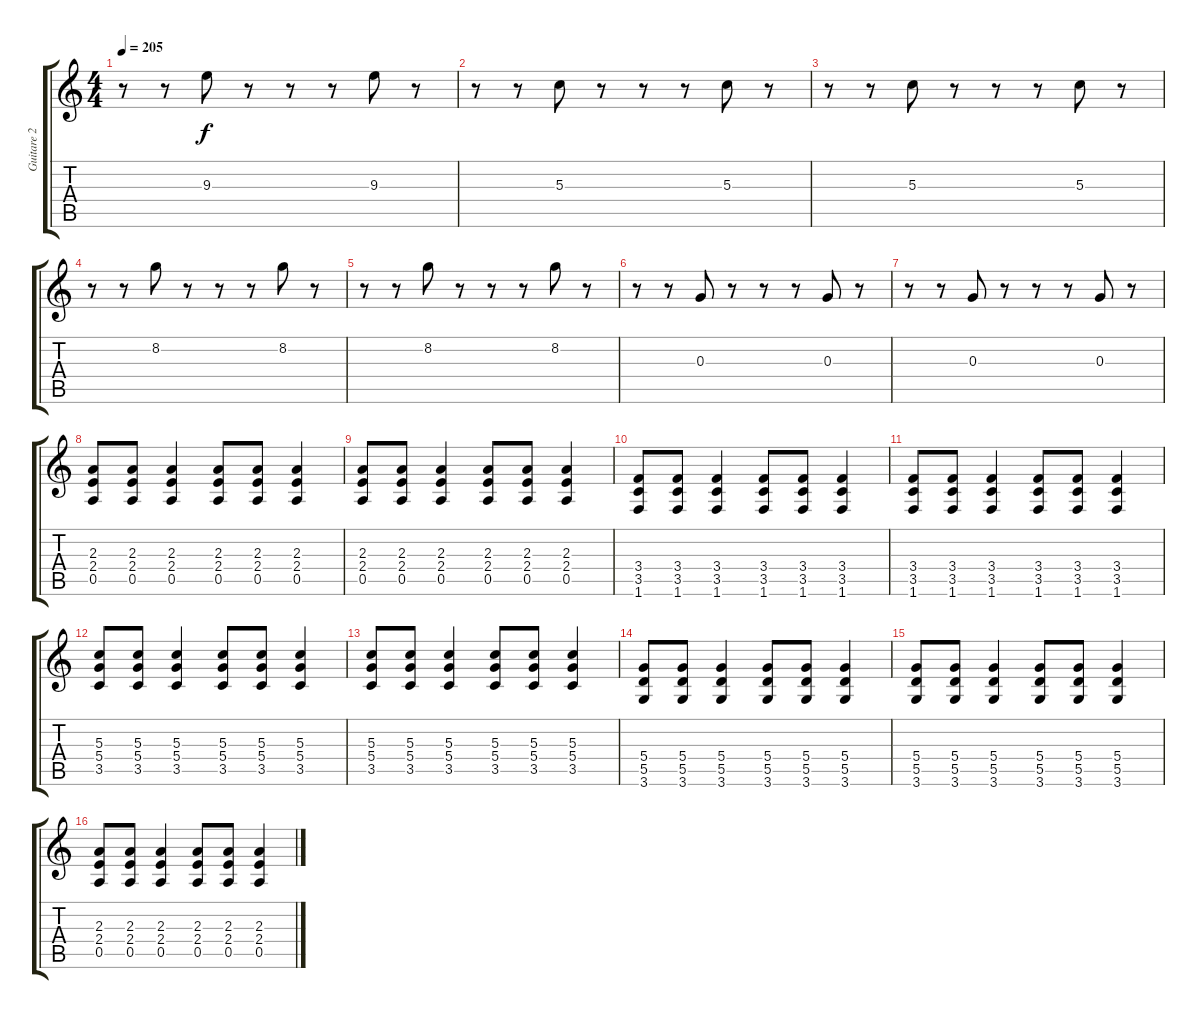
\track ("Guitare 2" "Guitare 2") {instrument distortionguitar}
\staff {score tabs}
\tuning (E4 B3 G3 D3 A2 E2) {hide}
\ts (4 4)
\tempo 205
\clef g2
\ks c
r.8{dy f} r.8 9.3.8 r.8 r.8 r.8 9.3.8 r.8 |
r.8 r.8 5.3.8 r.8 r.8 r.8 5.3.8 r.8 |
r.8 r.8 5.3.8 r.8 r.8 r.8 5.3.8 r.8 |
r.8 r.8 8.2.8 r.8 r.8 r.8 8.2.8 r.8 |
r.8 r.8 8.2.8 r.8 r.8 r.8 8.2.8 r.8 |
r.8 r.8 0.3.8 r.8 r.8 r.8 0.3.8 r.8 |
r.8 r.8 0.3.8 r.8 r.8 r.8 0.3.8 r.8 |
(2.3 2.4 0.5).8 (2.3 2.4 0.5).8 (2.3 2.4 0.5).4 (2.3 2.4 0.5).8 (2.3 2.4 0.5).8 (2.3 2.4 0.5).4 |
(2.3 2.4 0.5).8 (2.3 2.4 0.5).8 (2.3 2.4 0.5).4 (2.3 2.4 0.5).8 (2.3 2.4 0.5).8 (2.3 2.4 0.5).4 |
(3.4 3.5 1.6).8 (3.4 3.5 1.6).8 (3.4 3.5 1.6).4 (3.4 3.5 1.6).8 (3.4 3.5 1.6).8 (3.4 3.5 1.6).4 |
(3.4 3.5 1.6).8 (3.4 3.5 1.6).8 (3.4 3.5 1.6).4 (3.4 3.5 1.6).8 (3.4 3.5 1.6).8 (3.4 3.5 1.6).4 |
(5.3 5.4 3.5).8 (5.3 5.4 3.5).8 (5.3 5.4 3.5).4 (5.3 5.4 3.5).8 (5.3 5.4 3.5).8 (5.3 5.4 3.5).4 |
(5.3 5.4 3.5).8 (5.3 5.4 3.5).8 (5.3 5.4 3.5).4 (5.3 5.4 3.5).8 (5.3 5.4 3.5).8 (5.3 5.4 3.5).4 |
(5.4 5.5 3.6).8 (5.4 5.5 3.6).8 (5.4 5.5 3.6).4 (5.4 5.5 3.6).8 (5.4 5.5 3.6).8 (5.4 5.5 3.6).4 |
(5.4 5.5 3.6).8 (5.4 5.5 3.6).8 (5.4 5.5 3.6).4 (5.4 5.5 3.6).8 (5.4 5.5 3.6).8 (5.4 5.5 3.6).4 |
(2.3 2.4 0.5).8 (2.3 2.4 0.5).8 (2.3 2.4 0.5).4 (2.3 2.4 0.5).8 (2.3 2.4 0.5).8 (2.3 2.4 0.5).4
